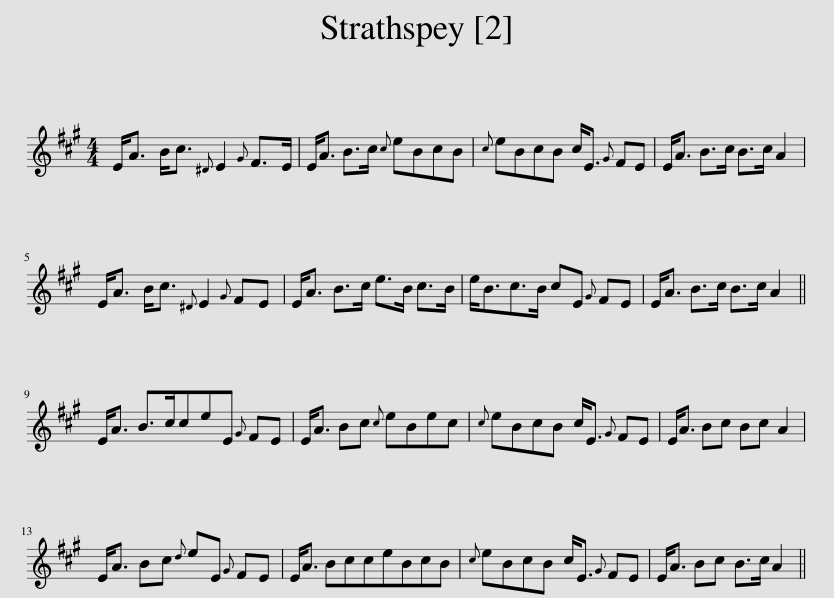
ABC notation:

X:1
L:1/8
M:4/4
I:linebreak $
K:A
V:1 treble
V:1
 E<A B<c{^D} E2{G} F>E | E<A B>c{c} eBcB |{c} eBcB c<E{G} FE | E<A B>c B>c A2 |$ E<A B<c{^D} E2{G} FE | %5
 E<A B>c e>B c>B | e<Bc>B cE{G} FE | E<A B>c B>c A2 ||$ E<A B>cceE{G} FE | E<A Bc{c} eBec | %10
{c} eBcB c<E{G} FE | E<A Bc Bc A2 |$ E<A Bc{d} eE{G} FE | E<A BcceBcB |{c} eBcB c<E{G} FE | %15
 E<A Bc B>c A2 || %16
